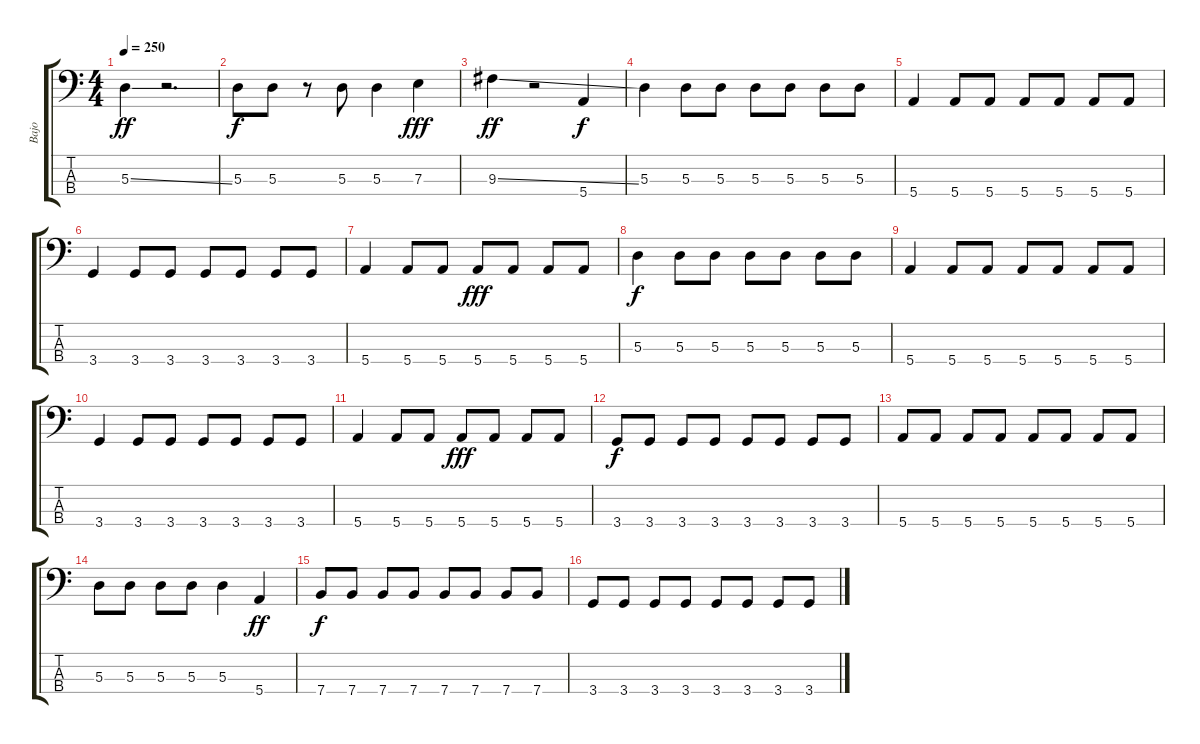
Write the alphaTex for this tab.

\track ("Bajo" "Bajo") {instrument electricbasspick}
\staff {score tabs}
\tuning (G2 D2 A1 E1) {hide}
\ts (4 4)
\tempo 250
\clef f4
\ks c
5.3{ss}.4{dy ff} r.2{d} |
5.3.8{dy f} 5.3.8 r.8 5.3.8 5.3.4 7.3.4{dy fff} |
9.3{ss}.4{dy ff} r.2 5.4.4{dy f} |
5.3.4 5.3.8 5.3.8 5.3.8 5.3.8 5.3.8 5.3.8 |
5.4.4 5.4.8 5.4.8 5.4.8 5.4.8 5.4.8 5.4.8 |
3.4.4 3.4.8 3.4.8 3.4.8 3.4.8 3.4.8 3.4.8 |
5.4.4 5.4.8 5.4.8 5.4.8{dy fff} 5.4.8 5.4.8 5.4.8 |
5.3.4{dy f} 5.3.8 5.3.8 5.3.8 5.3.8 5.3.8 5.3.8 |
5.4.4 5.4.8 5.4.8 5.4.8 5.4.8 5.4.8 5.4.8 |
3.4.4 3.4.8 3.4.8 3.4.8 3.4.8 3.4.8 3.4.8 |
5.4.4 5.4.8 5.4.8 5.4.8{dy fff} 5.4.8 5.4.8 5.4.8 |
3.4.8{dy f} 3.4.8 3.4.8 3.4.8 3.4.8 3.4.8 3.4.8 3.4.8 |
5.4.8 5.4.8 5.4.8 5.4.8 5.4.8 5.4.8 5.4.8 5.4.8 |
5.3.8 5.3.8 5.3.8 5.3.8 5.3.4 5.4.4{dy ff} |
7.4.8{dy f} 7.4.8 7.4.8 7.4.8 7.4.8 7.4.8 7.4.8 7.4.8 |
3.4.8 3.4.8 3.4.8 3.4.8 3.4.8 3.4.8 3.4.8 3.4.8
